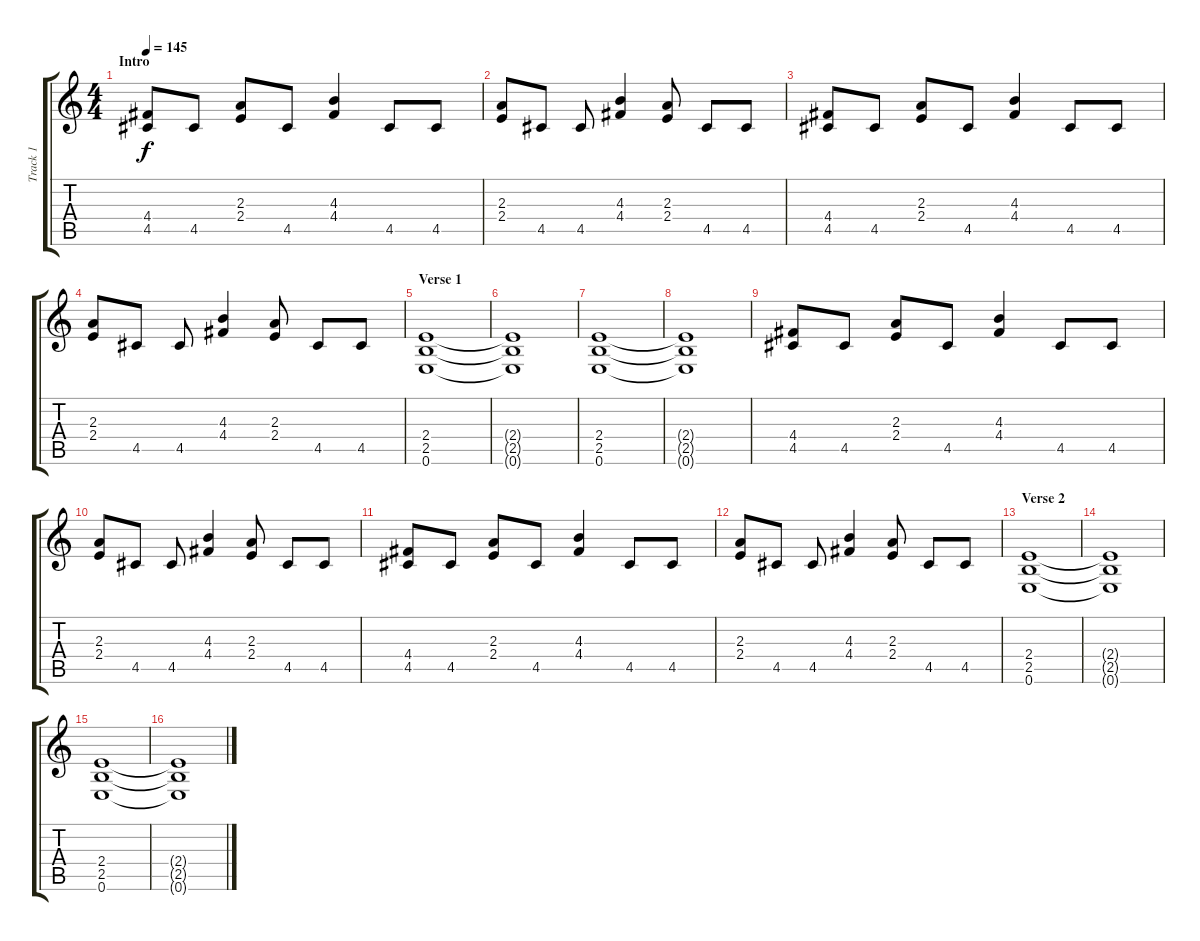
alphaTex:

\track ("Track 1" "Track 1") {instrument distortionguitar}
\staff {score tabs}
\tuning (E4 B3 G3 D3 A2 E2) {hide}
\ts (4 4)
\section ("" "Intro")
\tempo 145
\clef g2
\ks c
(4.4 4.5).8{dy f instrument distortionguitar} 4.5.8 (2.3 2.4).8 4.5.8 (4.3 4.4).4 4.5.8 4.5.8 |
(2.3 2.4).8 4.5.8 4.5.8 (4.3 4.4).4 (2.3 2.4).8 4.5.8 4.5.8 |
(4.4 4.5).8 4.5.8 (2.3 2.4).8 4.5.8 (4.3 4.4).4 4.5.8 4.5.8 |
(2.3 2.4).8 4.5.8 4.5.8 (4.3 4.4).4 (2.3 2.4).8 4.5.8 4.5.8 |
\section ("" "Verse 1")
(2.4 2.5 0.6).1 |
(2.4{t} 2.5{t} 0.6{t}).1 |
(2.4 2.5 0.6).1 |
(2.4{t} 2.5{t} 0.6{t}).1 |
(4.4 4.5).8 4.5.8 (2.3 2.4).8 4.5.8 (4.3 4.4).4 4.5.8 4.5.8 |
(2.3 2.4).8 4.5.8 4.5.8 (4.3 4.4).4 (2.3 2.4).8 4.5.8 4.5.8 |
(4.4 4.5).8 4.5.8 (2.3 2.4).8 4.5.8 (4.3 4.4).4 4.5.8 4.5.8 |
(2.3 2.4).8 4.5.8 4.5.8 (4.3 4.4).4 (2.3 2.4).8 4.5.8 4.5.8 |
\section ("" "Verse 2")
(2.4 2.5 0.6).1 |
(2.4{t} 2.5{t} 0.6{t}).1 |
(2.4 2.5 0.6).1 |
(2.4{t} 2.5{t} 0.6{t}).1
